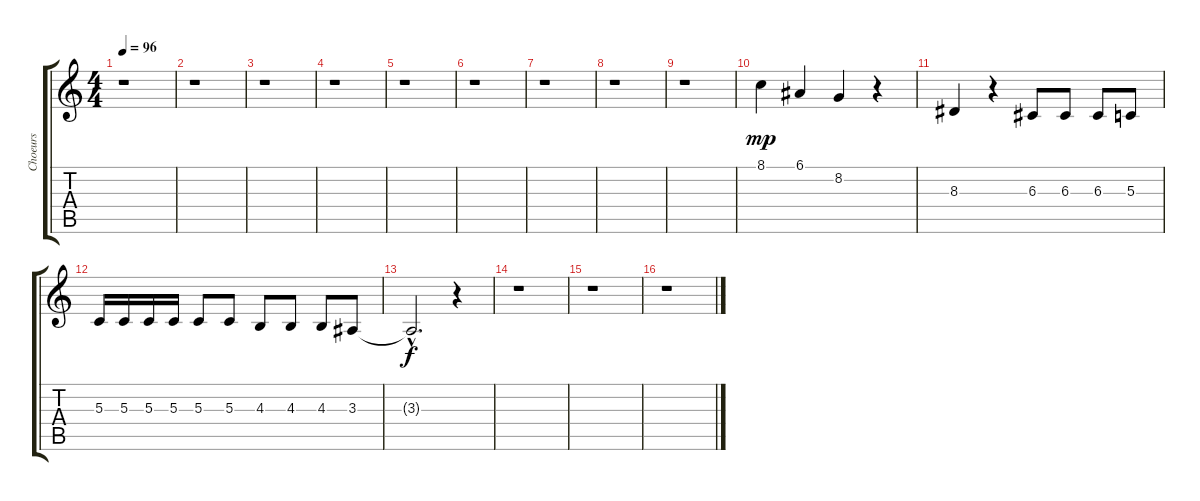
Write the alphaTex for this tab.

\track ("Choeurs" "Choeurs") {instrument voiceoohs}
\staff {score tabs}
\tuning (E4 B3 G3 D3 A2 E2) {hide}
\ts (4 4)
\tempo 96
\clef g2
\ks c
r.1{dy f} |
r.1 |
r.1 |
r.1 |
r.1 |
r.1 |
r.1 |
r.1 |
r.1 |
8.1.4{dy mp} 6.1.4 8.2.4 r.4 |
8.3.4 r.4 6.3.8 6.3.8 6.3.8 5.3.8 |
5.3.16 5.3.16 5.3.16 5.3.16 5.3.8 5.3.8 4.3.8 4.3.8 4.3.8 3.3.8 |
3.3{hac t}.2{d dy f} r.4 |
r.1 |
r.1 |
r.1
